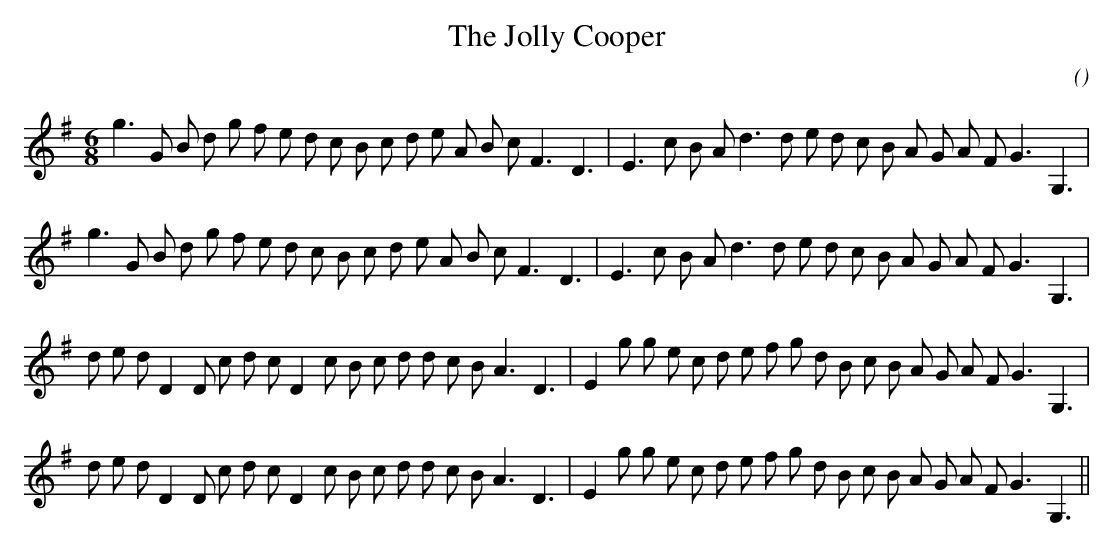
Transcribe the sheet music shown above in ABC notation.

X:1
T: The Jolly Cooper
C:
O:
M:6/8
K:G
K:G
M:6/8
L:1/16
g6 G2 B2 d2 g2 f2 e2 d2 c2 B2 c2 d2 e2 A2 B2 c2 F6 D6 |E6 c2 B2 A2 d6 d2 e2 d2 c2 B2 A2 G2 A2 F2 G6 G,6 |
g6 G2 B2 d2 g2 f2 e2 d2 c2 B2 c2 d2 e2 A2 B2 c2 F6 D6 |E6 c2 B2 A2 d6 d2 e2 d2 c2 B2 A2 G2 A2 F2 G6 G,6 |
d2 e2 d2 D4 D2 c2 d2 c2 D4 c2 B2 c2 d2 d2 c2 B2 A6 D6 |E4 g2 g2 e2 c2 d2 e2 f2 g2 d2 B2 c2 B2 A2 G2 A2 F2 G6 G,6 |
d2 e2 d2 D4 D2 c2 d2 c2 D4 c2 B2 c2 d2 d2 c2 B2 A6 D6 |E4 g2 g2 e2 c2 d2 e2 f2 g2 d2 B2 c2 B2 A2 G2 A2 F2 G6 G,6 ||
